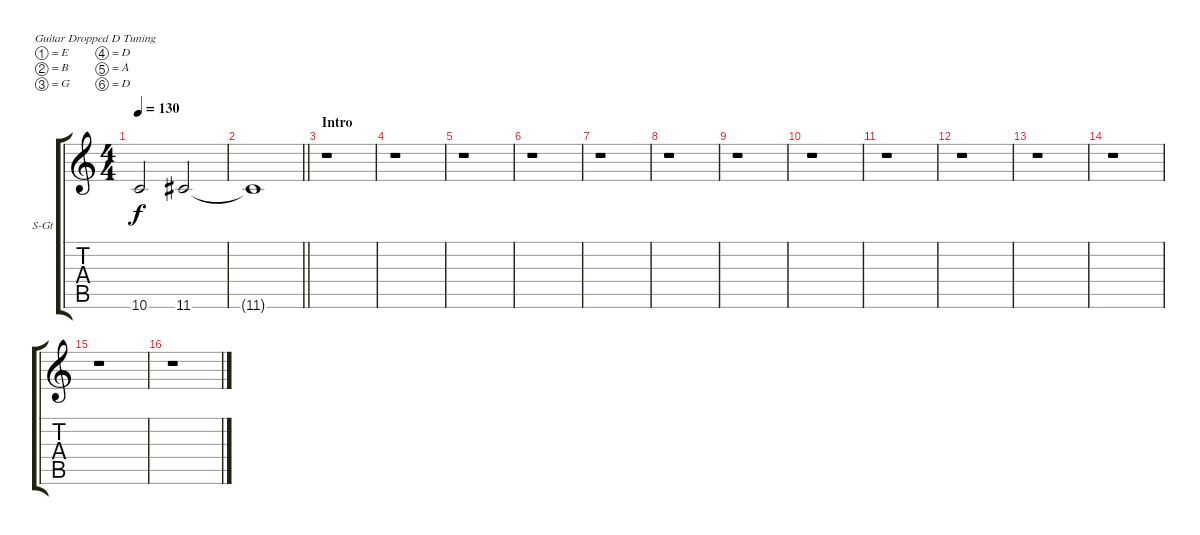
\bracketExtendMode groupsimilarinstruments
\firstSystemTrackNameOrientation horizontal
\otherSystemsTrackNameOrientation horizontal
\track ("Backing Track" "S-Gt") {instrument cello}
\staff {score tabs}
\tuning (E4 B3 G3 D3 A2 D2)
\displaytranspose 12
\ts (4 4)
\tempo 130
\clef g2
\ks c
10.6{t}.2{dy f} 11.6.2 |
\barLineRight lightlight
11.6{t}.1 |
\section ("" "Intro")
r.1 |
r.1 |
r.1 |
r.1 |
r.1 |
r.1 |
r.1 |
r.1 |
r.1 |
r.1 |
r.1 |
r.1 |
r.1 |
r.1
